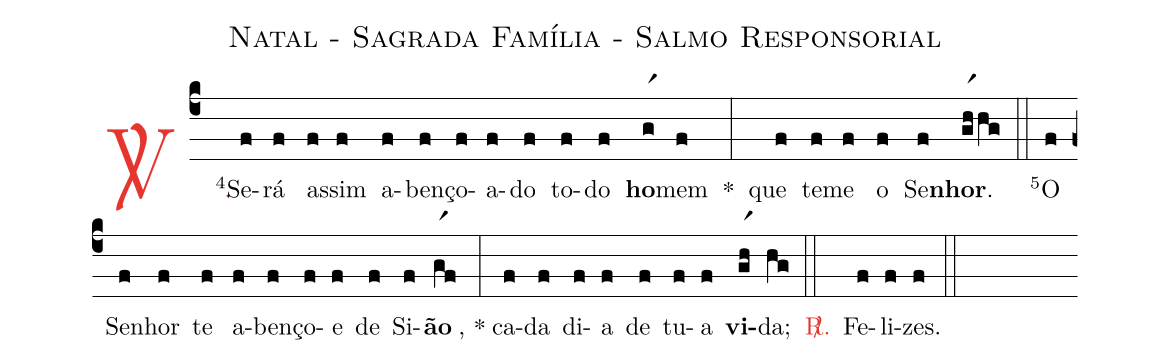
name: Natal - Sagrada Família - Salmo Responsorial;
%%
(c4)

<c><sp>V/</sp>.</c>() <v>\VSup{4}</v>Se(f)rá(f) as(f)sim(f) a(f)ben(f)ço(f)a(f)do(f) to(f)do(f) <b>ho</b>(gr1)mem(f) *(:)
que(f) te(f)me(f) o(f) Se(f)<b>nhor</b>.(gr1hhg)

(::)

<v>\VSup{5}</v>O(f) Se(f)nhor(f) te(f) a(f)ben(f)ço(f)e(f) de(f) Si(f)<b>ão</b>(gr1f), *(:)
ca(f)da(f) di(f)a(f) de(f) tu(f)a(f) <b>vi</b>(gr1h)da;(hg)

(::)

<c><sp>R/</sp>.</c>() Fe(f)li(f)zes.(f)

(::)
